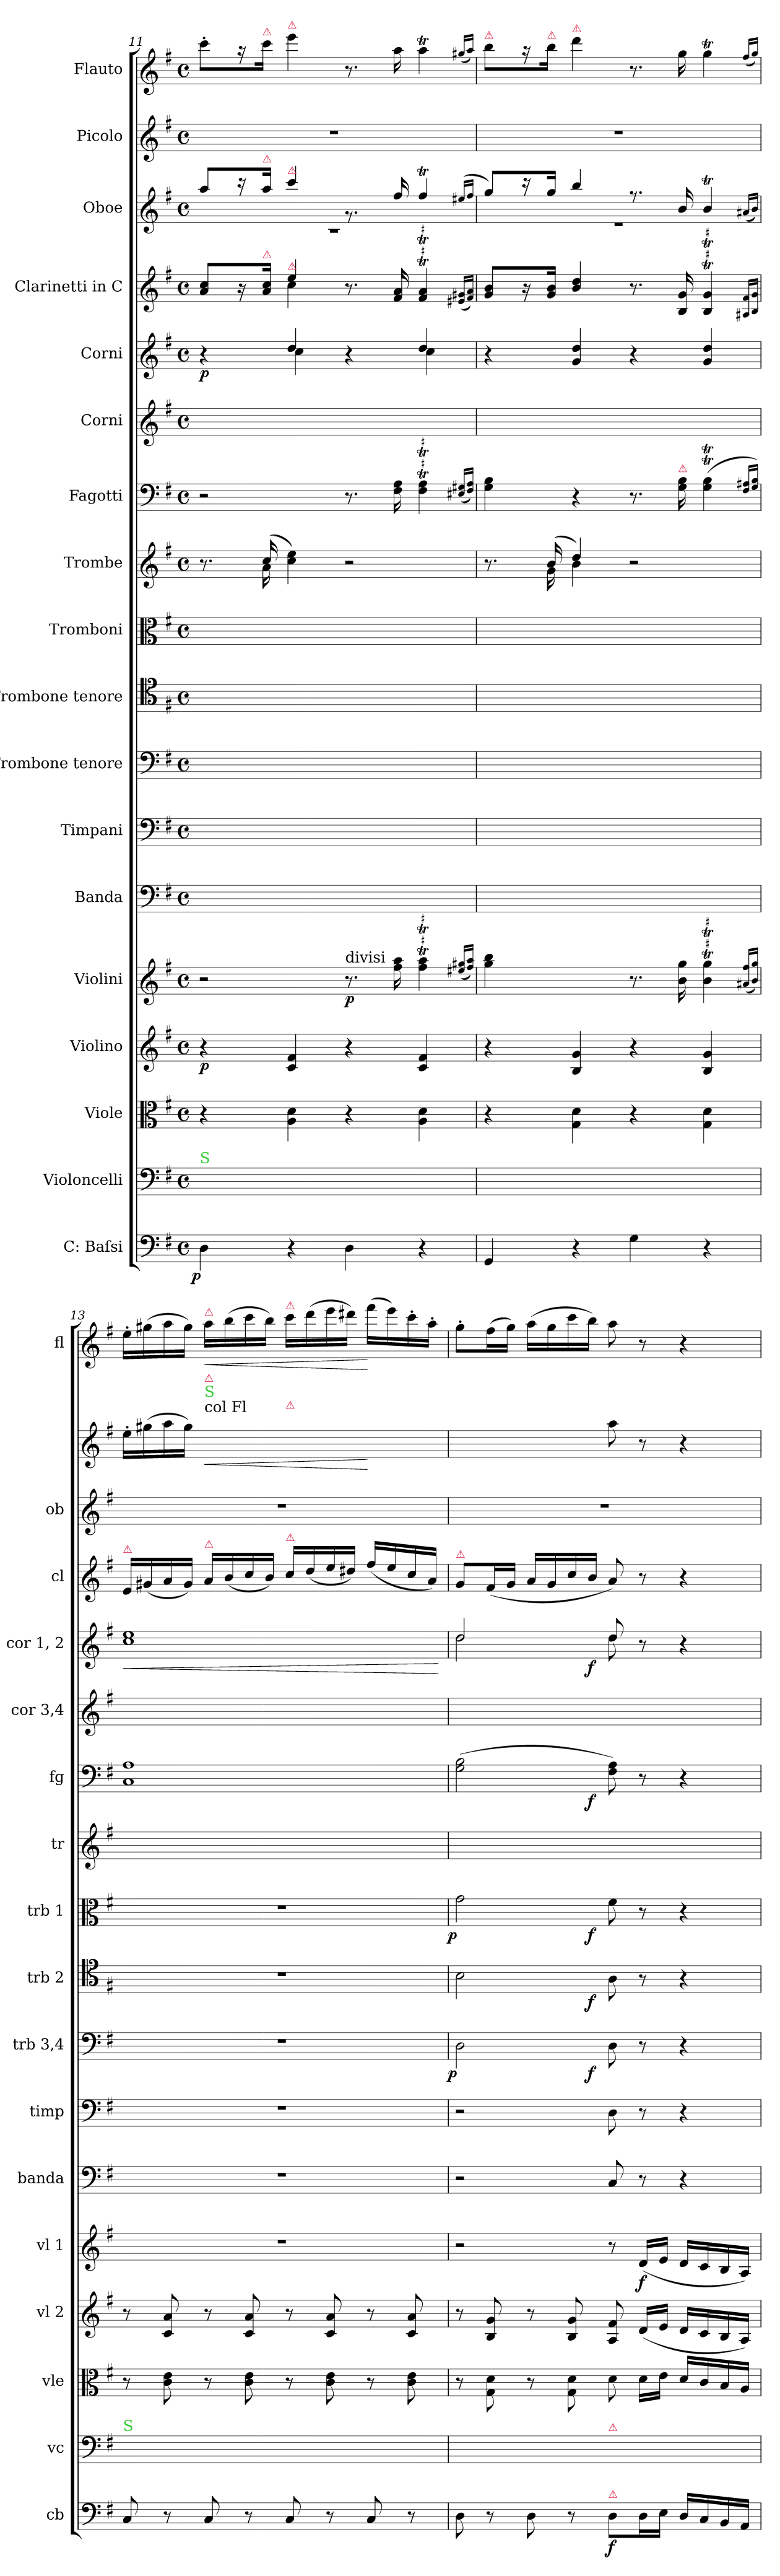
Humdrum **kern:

**kern	**dynam	**kern	**kern	**kern	**dynam	**kern	**dynam	**kern	**kern	**kern	**dynam	**kern	**dynam	**kern	**dynam	**kern	**kern	**dynam	**kern	**kern	**dynam	**kern	**kern	**kern	**dynam	**kern	**dynam
*part18	*part18	*part17	*part16	*part15	*part15	*part14	*part14	*part13	*part12	*part11	*part11	*part10	*part10	*part9	*part9	*part8	*part7	*part7	*part6	*part5	*part5	*part4	*part3	*part2	*part2	*part1	*part1
*staff18	*staff18	*staff17	*staff16	*staff15	*staff15	*staff14	*staff14	*staff13	*staff12	*staff11	*staff11	*staff10	*staff10	*staff9	*staff9	*staff8	*staff7	*staff7	*staff6	*staff5	*staff5	*staff4	*staff3	*staff2	*staff2	*staff1	*staff1
*I"C: Baſsi	*	*I"Violoncelli	*I"Viole	*I"Violino	*	*I"Violini	*	*I"Banda	*I"Timpani	*I"Trombone tenore	*	*I"Trombone tenore	*	*I"Tromboni	*	*I"Trombe	*I"Fagotti	*	*I"Corni	*I" Corni	*	*I"Clarinetti in C	*I"Oboe	*I"Picolo	*	*I"Flauto	*
*I'cb	*	*I'vc	*I'vle	*I'vl 2	*	*I'vl 1	*	*I'banda	*I'timp	*I'trb 3,4	*	*I'trb 2	*	*I'trb 1	*	*I'tr	*I'fg	*	*I'cor 3,4	*I'cor 1, 2	*	*I'cl	*I'ob	*	*	*I'fl	*
*clefF4	*	*clefF4	*clefC3	*clefG2	*	*clefG2	*	*clefF4	*clefF4	*clefF4	*	*clefC4	*	*clefC3	*	*clefG2	*clefF4	*	*clefG2	*clefG2	*	*clefG2	*clefG2	*clefG2	*	*clefG2	*
*k[f#]	*	*k[f#]	*k[f#]	*k[f#]	*	*k[f#]	*	*k[f#]	*k[f#]	*k[f#]	*	*k[f#]	*	*k[f#]	*	*k[f#]	*k[f#]	*	*k[f#]	*k[f#]	*	*k[f#]	*k[f#]	*k[f#]	*	*k[f#]	*
*M4/4	*	*M4/4	*M4/4	*M4/4	*	*M4/4	*	*M4/4	*M4/4	*M4/4	*	*M4/4	*	*M4/4	*	*M4/4	*M4/4	*	*M4/4	*M4/4	*	*M4/4	*M4/4	*M4/4	*	*M4/4	*
*met(c)	*	*met(c)	*met(c)	*met(c)	*	*met(c)	*	*met(c)	*met(c)	*met(c)	*	*met(c)	*	*met(c)	*	*met(c)	*met(c)	*	*met(c)	*met(c)	*	*met(c)	*met(c)	*met(c)	*	*met(c)	*
=11	=11	=11	=11	=11	=11	=11	=11	=11	=11	=11	=11	=11	=11	=11	=11	=11	=11	=11	=11	=11	=11	=11	=11	=11	=11	=11	=11
*	*	*	*	*	*	*	*	*	*	*	*	*	*	*	*	*^	*	*	*	*^	*	*^	*^	*	*	*	*
!	!	!LO:TX:a:color=limegreen:t=S	!	!	!	!	!	!	!	!	!	!	!	!	!	!	!	!	!	!	!	!	!	!	!	!	!	!	!	!	!
!	!LO:DY:rj	!	!	!	!	!	!	!	!	!	!	!	!	!	!	!	!	!	!	!	!	!	!	!	!	!	!	!	!	!	!
4D\	p	4D\yy	4r	4r	p	2r	.	1ryy	1ryy	1ryy	.	1ryy	.	1ryy	.	8.r	8.ryy	2r	.	1ryy	4r	4ryy	p	8a/ 8cc/L	4ryy	8aa/L	1r	1r	.	8ccc'\L	.
.	.	.	.	.	.	.	.	.	.	.	.	.	.	.	.	.	.	.	.	.	.	.	.	16r	.	16r	.	.	.	16r	.
!	!	!	!	!	!	!	!	!	!	!	!	!	!	!	!	!	!	!	!	!	!	!	!	!	!	!	!	!	!	!LO:TX:a:color=crimson:t=⚠	!
!	!	!	!	!	!	!	!	!	!	!	!	!	!	!	!	!	!	!	!	!	!	!	!	!	!	!LO:TX:a:color=crimson:t=⚠	!	!	!	!	!
!	!	!	!	!	!	!	!	!	!	!	!	!	!	!	!	!	!	!	!	!	!	!	!	!LO:TX:a:color=crimson:t=⚠	!	!	!	!	!	!	!
.	.	.	.	.	.	.	.	.	.	.	.	.	.	.	.	(16cc/	16a\	.	.	.	.	.	.	16a/ 16cc/Jk	.	16aa/Jk	.	.	.	16ccc\Jk	.
!	!	!	!	!	!	!	!	!	!	!	!	!	!	!	!	!	!	!	!	!	!	!	!	!	!	!	!	!	!	!LO:TX:a:color=crimson:t=⚠	!
!	!	!	!	!	!	!	!	!	!	!	!	!	!	!	!	!	!	!	!	!	!	!	!	!	!	!LO:TX:a:color=crimson:t=⚠	!	!	!	!	!
!	!	!	!	!	!	!	!	!	!	!	!	!	!	!	!	!	!	!	!	!	!	!	!	!LO:TX:a:color=crimson:t=⚠	!	!	!	!	!	!	!
4r	.	4ryy	4A\ 4d\	4c/ 4f#/	.	.	.	.	.	.	.	.	.	.	.	4cc\ 4ee\)	4ryy	.	.	.	4dd/	4cc\	.	4ee/	4cc\	4ccc/	.	.	.	4eee\	.
!	!	!	!	!	!	!LO:TX:a:t=divisi	!	!	!	!	!	!	!	!	!	!	!	!	!	!	!	!	!	!	!	!	!	!	!	!	!
4D\	.	4D\yy	4r	4r	.	8.r	p	.	.	.	.	.	.	.	.	2r	2ryy	8.r	.	.	4r	4ryy	.	8.r	2ryy	8.rg	.	.	.	8.r	.
.	.	.	.	.	.	16ff#\ 16aa\	.	.	.	.	.	.	.	.	.	.	.	16F#\ 16A\	.	.	.	.	.	16f#/ 16a/	.	16ff#/	.	.	.	16aa\	.
4r	.	4ryy	4A\ 4d\	4c/ 4f#/	.	4ff#T\ 4aaT\	.	.	.	.	.	.	.	.	.	.	.	4F#T\ 4AT\	.	.	4dd/	4cc\	.	4f#T/ 4aT/	.	4ff#t/	.	.	.	4aaT\	.
*	*	*	*	*	*	*	*	*	*	*	*	*	*	*	*	*	*	*	*	*	*v	*v	*	*	*	*	*	*	*	*	*
*	*	*	*	*	*	*	*	*	*	*	*	*	*	*	*	*	*	*	*	*	*	*	*v	*v	*	*	*	*	*	*
.	.	.	.	.	.	(16qqee#X/ 16qqgg#X/LL	.	.	.	.	.	.	.	.	.	.	.	(16qqE#X/ 16qqG#X/LL	.	.	.	.	(16qqe#X/ 16qqg#X/LL	(>16qqee#X/LL	.	.	.	(16qqgg#X/LL	.
.	.	.	.	.	.	16qqff#/ 16qqaa/JJ)	.	.	.	.	.	.	.	.	.	.	.	16qqF#/ 16qqA/JJ)	.	.	.	.	16qqf#/ 16qqa/JJ)	16qqff#/JJ	.	.	.	16qqaa/JJ)	.
=12	=12	=12	=12	=12	=12	=12	=12	=12	=12	=12	=12	=12	=12	=12	=12	=12	=12	=12	=12	=12	=12	=12	=12	=12	=12	=12	=12	=12	=12
!	!	!	!	!	!	!	!	!	!	!	!	!	!	!	!	!	!	!	!	!	!	!	!	!	!	!	!	!LO:TX:a:color=crimson:t=⚠	!
4GG/	.	4GG/yy	4r	4r	.	4gg\ 4bb\	.	1ryy	1ryy	1ryy	.	1ryy	.	1ryy	.	8.r	8.ryy	4G\ 4B\	.	1ryy	4r	.	8g/ 8b/L	8gg/L)	1r	1r	.	8bb\L	.
.	.	.	.	.	.	.	.	.	.	.	.	.	.	.	.	.	.	.	.	.	.	.	16r	16r	.	.	.	16r	.
!	!	!	!	!	!	!	!	!	!	!	!	!	!	!	!	!	!	!	!	!	!	!	!	!	!	!	!	!LO:TX:a:color=crimson:t=⚠	!
.	.	.	.	.	.	.	.	.	.	.	.	.	.	.	.	(16b/	16g\	.	.	.	.	.	16g/ 16b/Jk	16gg/Jk	.	.	.	16bb\Jk	.
!	!	!	!	!	!	!	!	!	!	!	!	!	!	!	!	!	!	!	!	!	!	!	!	!	!	!	!	!LO:TX:a:color=crimson:t=⚠	!
4r	.	4ryy	4G\ 4d\	4B/ 4g/	.	4ryy	.	.	.	.	.	.	.	.	.	4dd/)	4b\	4r	.	.	4g/ 4dd/	.	4b/ 4dd/	4bb/	.	.	.	4ddd\	.
4G\	.	4G\yy	4r	4r	.	8.r	.	.	.	.	.	.	.	.	.	2r	2ryy	8.r	.	.	4r	.	8.r	8.r	.	.	.	8.r	.
!	!	!	!	!	!	!	!	!	!	!	!	!	!	!	!	!	!	!LO:TX:a:color=crimson:t=⚠	!	!	!	!	!	!	!	!	!	!	!
.	.	.	.	.	.	16b\ 16gg\	.	.	.	.	.	.	.	.	.	.	.	16G\ 16B\	.	.	.	.	16B/ 16g/	16b/	.	.	.	16gg\	.
4r	.	4ryy	4G\ 4d\	4B/ 4g/	.	4bT\ 4ggT\	.	.	.	.	.	.	.	.	.	.	.	(4GT\ 4BT\	.	.	4g/ 4dd/	.	4BT/ 4gT/	4bt/	.	.	.	4ggT\	.
*	*	*	*	*	*	*	*	*	*	*	*	*	*	*	*	*v	*v	*	*	*	*	*	*	*v	*v	*	*	*	*
.	.	.	.	.	.	(16qqa#X/ 16qqff#/LL	.	.	.	.	.	.	.	.	.	.	16qqF#/ 16qqA#X/LL	.	.	.	.	16qqA#X/ 16qqf#/LL	(16qqa#X/LL	.	.	(16qqff#/LL	.
.	.	.	.	.	.	16qqb/ 16qqgg/JJ)	.	.	.	.	.	.	.	.	.	.	16qqG/ 16qqB/JJ)	.	.	.	.	16qqB/ 16qqg/JJ	16qqb/JJ)	.	.	16qqgg/JJ)	.
=13	=13	=13	=13	=13	=13	=13	=13	=13	=13	=13	=13	=13	=13	=13	=13	=13	=13	=13	=13	=13	=13	=13	=13	=13	=13	=13	=13
!	!	!	!	!	!	!	!	!	!	!	!	!	!	!	!	!	!	!	!	!	!	!LO:TX:a:color=crimson:t=⚠	!	!	!	!	!
!	!	!LO:TX:a:color=limegreen:t=S	!	!	!	!	!	!	!	!	!	!	!	!	!	!	!	!	!	!	!	!	!	!	!	!	!
!	!	!	!	!	!	!	!	!	!	!	!	!	!	!	!	!	!	!	!	!	!LO:HP:b	!	!	!	!	!	!
8C/	.	8C/yy	8r	8r	.	1r	.	1r	1r	1r	.	1r	.	1r	.	1ryy	1C\ 1A\	.	1ryy	1cc\ 1ee\	<	16e/LL	1r	16ee'\LL	.	16ee'\LL	.
.	.	.	.	.	.	.	.	.	.	.	.	.	.	.	.	.	.	.	.	.	.	(>16g#X/	.	(16gg#X\	.	(16gg#X\	.
8r	.	8ryy	8c\ 8e\	8c/ 8a/	.	.	.	.	.	.	.	.	.	.	.	.	.	.	.	.	.	16a/	.	16aa\	.	16aa\	.
.	.	.	.	.	.	.	.	.	.	.	.	.	.	.	.	.	.	.	.	.	.	16g#/JJ)	.	16gg#\JJ)	.	16gg#\JJ)	.
!	!	!	!	!	!	!	!	!	!	!	!	!	!	!	!	!	!	!	!	!	!	!	!	!	!	!LO:TX:a:color=crimson:t=⚠	!
!	!	!	!	!	!	!	!	!	!	!	!	!	!	!	!	!	!	!	!	!	!	!	!	!LO:TX:a:t=col Fl	!	!	!
!	!	!	!	!	!	!	!	!	!	!	!	!	!	!	!	!	!	!	!	!	!	!	!	!LO:TX:a:color=limegreen:t=S	!	!	!
!	!	!	!	!	!	!	!	!	!	!	!	!	!	!	!	!	!	!	!	!	!	!	!	!LO:TX:a:color=crimson:t=⚠	!	!	!
!	!	!	!	!	!	!	!	!	!	!	!	!	!	!	!	!	!	!	!	!	!	!LO:TX:a:color=crimson:t=⚠	!	!	!	!	!
!	!	!	!	!	!	!	!	!	!	!	!	!	!	!	!	!	!	!	!	!	!	!	!	!	!LO:HP:b	!	!LO:HP:b
8C/	.	8C/yy	8r	8r	.	.	.	.	.	.	.	.	.	.	.	.	.	.	.	.	.	16a/LL	.	16aa\LLyy	<	16aa\LL	<
.	.	.	.	.	.	.	.	.	.	.	.	.	.	.	.	.	.	.	.	.	.	(>16b/	.	(16bb\yy	.	(16bb\	.
8r	.	8ryy	8c\ 8e\	8c/ 8a/	.	.	.	.	.	.	.	.	.	.	.	.	.	.	.	.	.	16cc/	.	16ccc\yy	.	16ccc\	.
.	.	.	.	.	.	.	.	.	.	.	.	.	.	.	.	.	.	.	.	.	.	16b/JJ)	.	16bb\JJyy)	.	16bb\JJ)	.
!	!	!	!	!	!	!	!	!	!	!	!	!	!	!	!	!	!	!	!	!	!	!	!	!	!	!LO:TX:a:color=crimson:t=⚠	!
!	!	!	!	!	!	!	!	!	!	!	!	!	!	!	!	!	!	!	!	!	!	!	!	!LO:TX:a:color=crimson:t=⚠	!	!	!
!	!	!	!	!	!	!	!	!	!	!	!	!	!	!	!	!	!	!	!	!	!	!LO:TX:a:color=crimson:t=⚠	!	!	!	!	!
8C/	.	8C/yy	8r	8r	.	.	.	.	.	.	.	.	.	.	.	.	.	.	.	.	.	16cc/LL	.	16ccc\LLyy	.	16ccc\LL	.
.	.	.	.	.	.	.	.	.	.	.	.	.	.	.	.	.	.	.	.	.	.	(>16dd/	.	(16ddd\yy	.	(16ddd\	.
8r	.	8ryy	8c\ 8e\	8c/ 8a/	.	.	.	.	.	.	.	.	.	.	.	.	.	.	.	.	.	16ee/	.	16eee\yy	.	16eee\	.
.	.	.	.	.	.	.	.	.	.	.	.	.	.	.	.	.	.	.	.	.	.	16dd#X/JJ)	.	16ddd#X\JJyy)	.	16ddd#X\JJ)	.
8C/	.	8C/yy	8r	8r	.	.	.	.	.	.	.	.	.	.	.	.	.	.	.	.	.	(>16ff#/LL	.	(16fff#\LLyy	[	(16fff#\LL	[
.	.	.	.	.	.	.	.	.	.	.	.	.	.	.	.	.	.	.	.	.	.	16ee/	.	16eee\yy)	.	16eee\)	.
8r	.	8ryy	8c\ 8e\	8c/ 8a/	.	.	.	.	.	.	.	.	.	.	.	.	.	.	.	.	.	16cc/	.	16ccc'\yy	.	16ccc'\	.
.	.	.	.	.	.	.	.	.	.	.	.	.	.	.	.	.	.	.	.	.	.	16a/JJ)	.	16aa'\JJyy	.	16aa'\JJ	.
.	.	.	.	.	.	.	.	.	.	.	.	.	.	.	.	.	.	.	.	.	[	.	.	.	.	.	.
=14	=14	=14	=14	=14	=14	=14	=14	=14	=14	=14	=14	=14	=14	=14	=14	=14	=14	=14	=14	=14	=14	=14	=14	=14	=14	=14	=14
*	*	*	*	*	*	*	*	*	*	*	*	*	*	*	*	*	*	*	*	*^	*	*	*	*	*	*	*
!	!	!	!	!	!	!	!	!	!	!	!	!	!	!	!	!	!	!	!	!	!	!	!LO:TX:a:color=crimson:t=⚠	!	!	!	!	!
!	!	!	!	!	!	!	!	!	!	!	!LO:DY:rj	!	!	!	!LO:DY:rj	!	!	!	!	!	!	!	!	!	!	!	!	!
*	*	*	*	*	*	*	*	*	*	*^	*	*^	*	*^	*	*	*^	*	*	*	*^	*	*	*	*	*	*	*
8D\	.	8D\yy	8r	8r	.	2r	.	2r	2r	2D\	4..ryy	p	2B\	4..ryy	.	2g\	4..ryy	p	1ryy	(2G\ 2B\	4..ryy	.	1ryy	2dd/	2dd\	4..ryy	.	8g/L	1r	8gg'\Lyy	.	8gg'\L	.
8r	.	8ryy	8G\ 8d\	8B/ 8g/	.	.	.	.	.	.	.	.	.	.	.	.	.	.	.	.	.	.	.	.	.	.	.	(>16f#/L	.	(16ff#\Lyy	.	(16ff#\L	.
.	.	.	.	.	.	.	.	.	.	.	.	.	.	.	.	.	.	.	.	.	.	.	.	.	.	.	.	16g/JJ	.	16gg\JJyy)	.	16gg\JJ)	.
8D\	.	8D\yy	8r	8r	.	.	.	.	.	.	.	.	.	.	.	.	.	.	.	.	.	.	.	.	.	.	.	16a/LL	.	(16aa\LLyy	.	(16aa\LL	.
.	.	.	.	.	.	.	.	.	.	.	.	.	.	.	.	.	.	.	.	.	.	.	.	.	.	.	.	16g/	.	16gg\yy	.	16gg\	.
8r	.	8ryy	8G\ 8d\	8B/ 8g/	.	.	.	.	.	.	.	.	.	.	.	.	.	.	.	.	.	.	.	.	.	.	.	16cc/	.	16ccc\yy	.	16ccc\	.
.	.	.	.	.	.	.	.	.	.	.	2ryy	f	.	2ryy	f	.	2ryy	f	.	.	2ryy	f	.	.	.	2ryy	f	16b/JJ	.	16bb\JJyy)	.	16bb\JJ)	.
!	!	!LO:TX:a:color=crimson:t=⚠	!	!	!	!	!	!	!	!	!	!	!	!	!	!	!	!	!	!	!	!	!	!	!	!	!	!	!	!	!	!	!
!LO:TX:a:color=crimson:t=⚠	!	!	!	!	!	!	!	!	!	!	!	!	!	!	!	!	!	!	!	!	!	!	!	!	!	!	!	!	!	!	!	!	!
8D\L	f	8D\Lyy	8d\	8A/ 8f#/	.	8r	.	8C/	8D\	8D\	.	.	8A\	.	.	8f#\	.	.	.	8F#\ 8A\)	.	.	.	8dd/	8dd\	.	.	8a/)	.	8aa\	.	8aa\	.
16D\L	.	16D\Lyy	16d\LL	(16d/LL	.	(16d/LL	f	8r	8r	8r	.	.	8r	.	.	8r	.	.	.	8r	.	.	.	8r	8ryy	.	.	8r	.	8r	.	8r	.
16E\JJ	.	16E\JJyy	16e\JJ	16e/JJ	.	16e/JJ	.	.	.	.	.	.	.	.	.	.	.	.	.	.	.	.	.	.	.	.	.	.	.	.	.	.	.
16D/LL	.	16D/LLyy	16d/LL	16d/LL	.	16d/LL	.	4r	4r	4r	.	.	4r	.	.	4r	.	.	.	4r	.	.	.	4r	4ryy	.	.	4r	.	4r	.	4r	.
16C/	.	16C/yy	16c/	16c/	.	16c/	.	.	.	.	.	.	.	.	.	.	.	.	.	.	.	.	.	.	.	.	.	.	.	.	.	.	.
16BB/	.	16BB/yy	16B/	16B/	.	16B/	.	.	.	.	.	.	.	.	.	.	.	.	.	.	.	.	.	.	.	.	.	.	.	.	.	.	.
16AA/JJ	.	16AA/JJyy	16A/JJ	16A/JJ)	.	16A/JJ)	.	.	.	.	16ryy	.	.	16ryy	.	.	16ryy	.	.	.	16ryy	.	.	.	.	16ryy	.	.	.	.	.	.	.
*	*	*	*	*	*	*	*	*	*	*v	*v	*	*	*	*	*v	*v	*	*	*v	*v	*	*	*v	*v	*v	*	*	*	*	*	*	*
*	*	*	*	*	*	*	*	*	*	*	*	*v	*v	*	*	*	*	*	*	*	*	*	*	*	*	*	*	*
=	=	=	=	=	=	=	=	=	=	=	=	=	=	=	=	=	=	=	=	=	=	=	=	=	=	=	=
*-	*-	*-	*-	*-	*-	*-	*-	*-	*-	*-	*-	*-	*-	*-	*-	*-	*-	*-	*-	*-	*-	*-	*-	*-	*-	*-	*-
